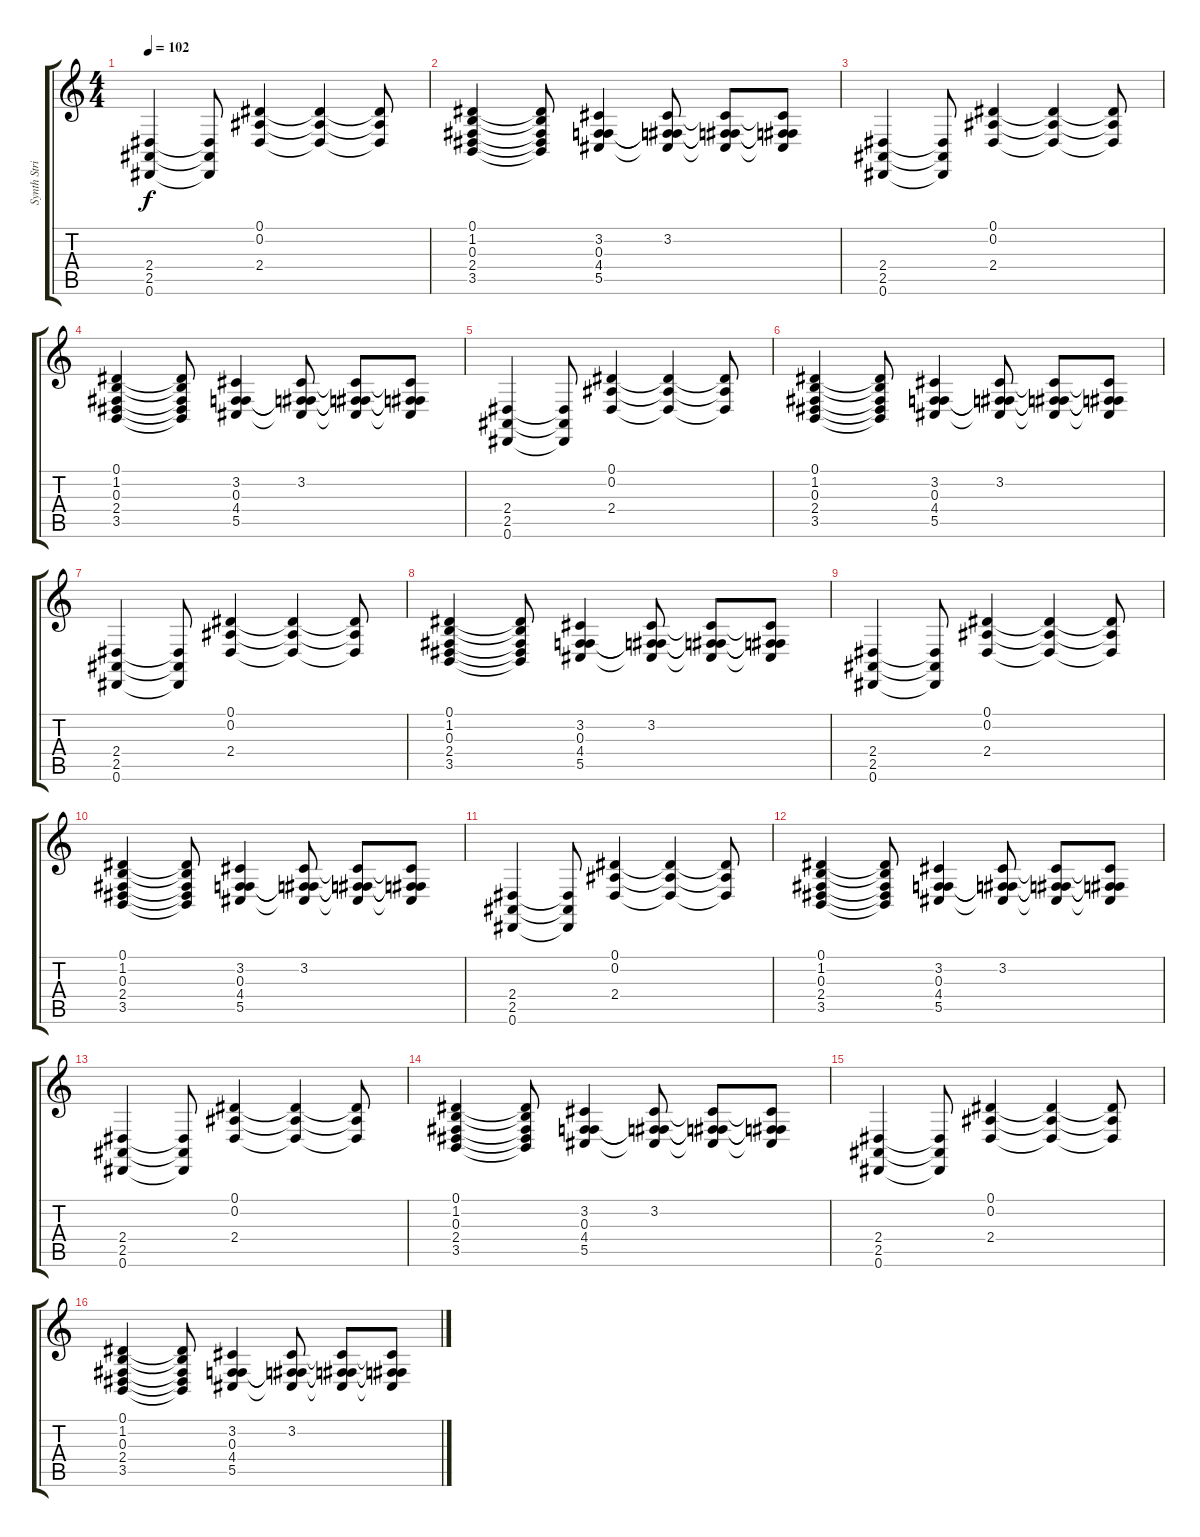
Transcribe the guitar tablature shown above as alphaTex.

\track ("Synth Strings" "Synth Stri") {instrument synthstrings1}
\staff {score tabs}
\tuning (Eb4 Bb3 Gb3 Db3 Ab2 Eb2) {hide}
\ts (4 4)
\tempo 102
\clef g2
\ks c
(2.4 2.5 0.6).4{dy f} (2.4{t} 2.5{t} 0.6{t}).8 (0.1 0.2 2.4).4 (0.1{t} 0.2{t} 2.4{t}).4 (0.1{t} 0.2{t} 2.4{t}).8 |
(0.1 1.2 0.3 2.4 3.5).4 (0.1{t} 1.2{t} 0.3{t} 2.4{t} 3.5{t}).8 (3.2 0.3 4.4 5.5).4 (3.2 0.3{t} 4.4{t} 5.5{t}).8 (3.2{t} 0.3{t} 4.4{t} 5.5{t}).8 (3.2{t} 0.3{t} 4.4{t} 5.5{t}).8 |
(2.4 2.5 0.6).4 (2.4{t} 2.5{t} 0.6{t}).8 (0.1 0.2 2.4).4 (0.1{t} 0.2{t} 2.4{t}).4 (0.1{t} 0.2{t} 2.4{t}).8 |
(0.1 1.2 0.3 2.4 3.5).4 (0.1{t} 1.2{t} 0.3{t} 2.4{t} 3.5{t}).8 (3.2 0.3 4.4 5.5).4 (3.2 0.3{t} 4.4{t} 5.5{t}).8 (3.2{t} 0.3{t} 4.4{t} 5.5{t}).8 (3.2{t} 0.3{t} 4.4{t} 5.5{t}).8 |
(2.4 2.5 0.6).4 (2.4{t} 2.5{t} 0.6{t}).8 (0.1 0.2 2.4).4 (0.1{t} 0.2{t} 2.4{t}).4 (0.1{t} 0.2{t} 2.4{t}).8 |
(0.1 1.2 0.3 2.4 3.5).4 (0.1{t} 1.2{t} 0.3{t} 2.4{t} 3.5{t}).8 (3.2 0.3 4.4 5.5).4 (3.2 0.3{t} 4.4{t} 5.5{t}).8 (3.2{t} 0.3{t} 4.4{t} 5.5{t}).8 (3.2{t} 0.3{t} 4.4{t} 5.5{t}).8 |
(2.4 2.5 0.6).4 (2.4{t} 2.5{t} 0.6{t}).8 (0.1 0.2 2.4).4 (0.1{t} 0.2{t} 2.4{t}).4 (0.1{t} 0.2{t} 2.4{t}).8 |
(0.1 1.2 0.3 2.4 3.5).4 (0.1{t} 1.2{t} 0.3{t} 2.4{t} 3.5{t}).8 (3.2 0.3 4.4 5.5).4 (3.2 0.3{t} 4.4{t} 5.5{t}).8 (3.2{t} 0.3{t} 4.4{t} 5.5{t}).8 (3.2{t} 0.3{t} 4.4{t} 5.5{t}).8 |
(2.4 2.5 0.6).4 (2.4{t} 2.5{t} 0.6{t}).8 (0.1 0.2 2.4).4 (0.1{t} 0.2{t} 2.4{t}).4 (0.1{t} 0.2{t} 2.4{t}).8 |
(0.1 1.2 0.3 2.4 3.5).4 (0.1{t} 1.2{t} 0.3{t} 2.4{t} 3.5{t}).8 (3.2 0.3 4.4 5.5).4 (3.2 0.3{t} 4.4{t} 5.5{t}).8 (3.2{t} 0.3{t} 4.4{t} 5.5{t}).8 (3.2{t} 0.3{t} 4.4{t} 5.5{t}).8 |
(2.4 2.5 0.6).4 (2.4{t} 2.5{t} 0.6{t}).8 (0.1 0.2 2.4).4 (0.1{t} 0.2{t} 2.4{t}).4 (0.1{t} 0.2{t} 2.4{t}).8 |
(0.1 1.2 0.3 2.4 3.5).4 (0.1{t} 1.2{t} 0.3{t} 2.4{t} 3.5{t}).8 (3.2 0.3 4.4 5.5).4 (3.2 0.3{t} 4.4{t} 5.5{t}).8 (3.2{t} 0.3{t} 4.4{t} 5.5{t}).8 (3.2{t} 0.3{t} 4.4{t} 5.5{t}).8 |
(2.4 2.5 0.6).4 (2.4{t} 2.5{t} 0.6{t}).8 (0.1 0.2 2.4).4 (0.1{t} 0.2{t} 2.4{t}).4 (0.1{t} 0.2{t} 2.4{t}).8 |
(0.1 1.2 0.3 2.4 3.5).4 (0.1{t} 1.2{t} 0.3{t} 2.4{t} 3.5{t}).8 (3.2 0.3 4.4 5.5).4 (3.2 0.3{t} 4.4{t} 5.5{t}).8 (3.2{t} 0.3{t} 4.4{t} 5.5{t}).8 (3.2{t} 0.3{t} 4.4{t} 5.5{t}).8 |
(2.4 2.5 0.6).4 (2.4{t} 2.5{t} 0.6{t}).8 (0.1 0.2 2.4).4 (0.1{t} 0.2{t} 2.4{t}).4 (0.1{t} 0.2{t} 2.4{t}).8 |
(0.1 1.2 0.3 2.4 3.5).4 (0.1{t} 1.2{t} 0.3{t} 2.4{t} 3.5{t}).8 (3.2 0.3 4.4 5.5).4 (3.2 0.3{t} 4.4{t} 5.5{t}).8 (3.2{t} 0.3{t} 4.4{t} 5.5{t}).8 (3.2{t} 0.3{t} 4.4{t} 5.5{t}).8
